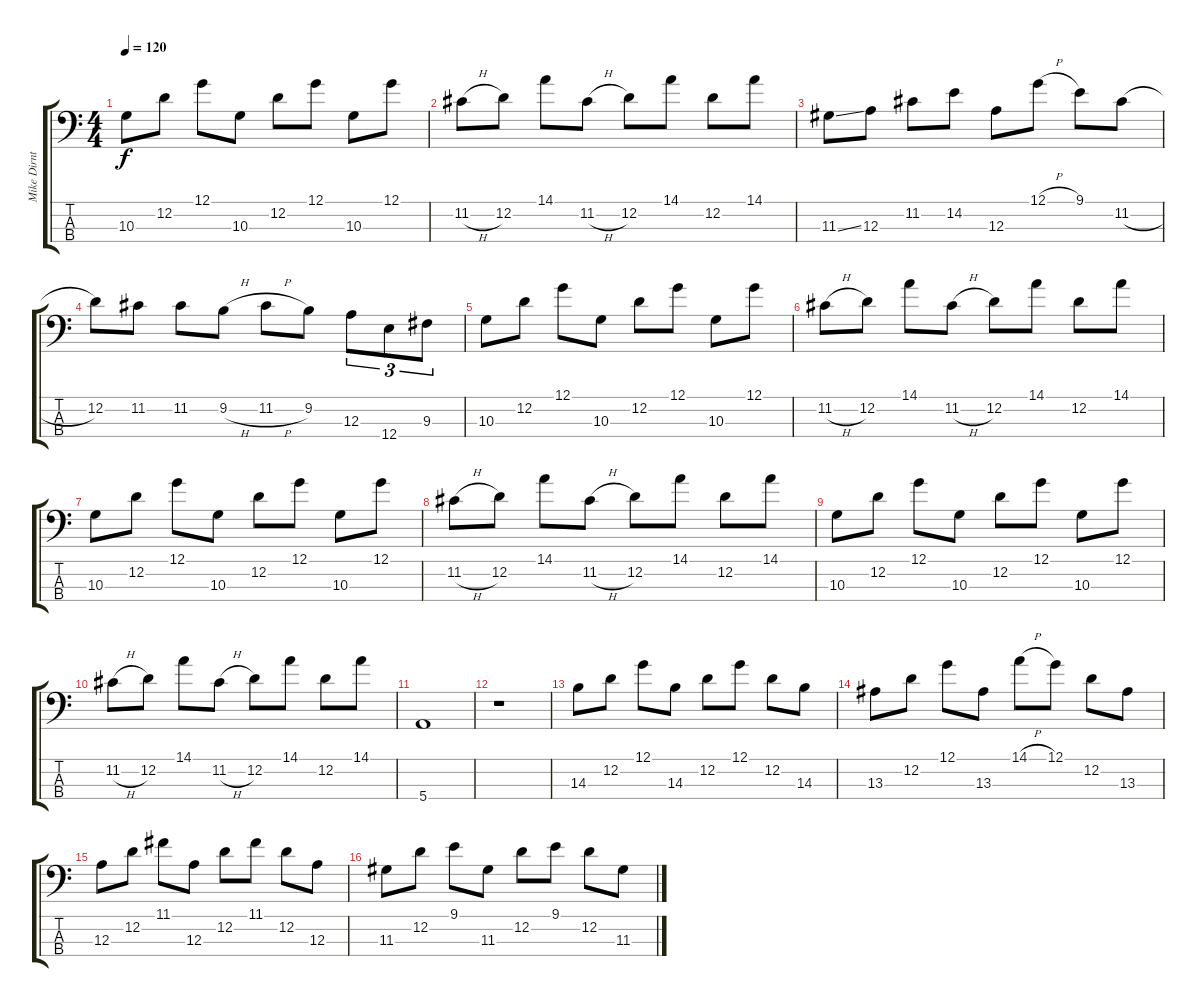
\track ("Mike Dirnt - Bass" "Mike Dirnt") {instrument electricbassfinger}
\staff {score tabs}
\tuning (G2 D2 A1 E1) {hide}
\ts (4 4)
\tempo 120
\clef f4
\ks c
10.3.8{dy f} 12.2.8 12.1.8 10.3.8 12.2.8 12.1.8 10.3.8 12.1.8 |
11.2{h}.8 12.2.8 14.1.8 11.2{h}.8 12.2.8 14.1.8 12.2.8 14.1.8 |
11.3{ss}.8 12.3.8 11.2.8 14.2.8 12.3.8 12.1{h}.8 9.1.8 11.2{h}.8 |
12.2.8 11.2.8 11.2.8 9.2{h}.8 11.2{h}.8 9.2.8 12.3.8{tu (3 2)} 12.4.8{tu (3 2)} 9.3.8{tu (3 2)} |
10.3.8 12.2.8 12.1.8 10.3.8 12.2.8 12.1.8 10.3.8 12.1.8 |
11.2{h}.8 12.2.8 14.1.8 11.2{h}.8 12.2.8 14.1.8 12.2.8 14.1.8 |
10.3.8 12.2.8 12.1.8 10.3.8 12.2.8 12.1.8 10.3.8 12.1.8 |
11.2{h}.8 12.2.8 14.1.8 11.2{h}.8 12.2.8 14.1.8 12.2.8 14.1.8 |
10.3.8 12.2.8 12.1.8 10.3.8 12.2.8 12.1.8 10.3.8 12.1.8 |
11.2{h}.8 12.2.8 14.1.8 11.2{h}.8 12.2.8 14.1.8 12.2.8 14.1.8 |
5.4.1 |
r.1 |
14.3.8 12.2.8 12.1.8 14.3.8 12.2.8 12.1.8 12.2.8 14.3.8 |
13.3.8 12.2.8 12.1.8 13.3.8 14.1{h}.8 12.1.8 12.2.8 13.3.8 |
12.3.8 12.2.8 11.1.8 12.3.8 12.2.8 11.1.8 12.2.8 12.3.8 |
11.3.8 12.2.8 9.1.8 11.3.8 12.2.8 9.1.8 12.2.8 11.3.8
